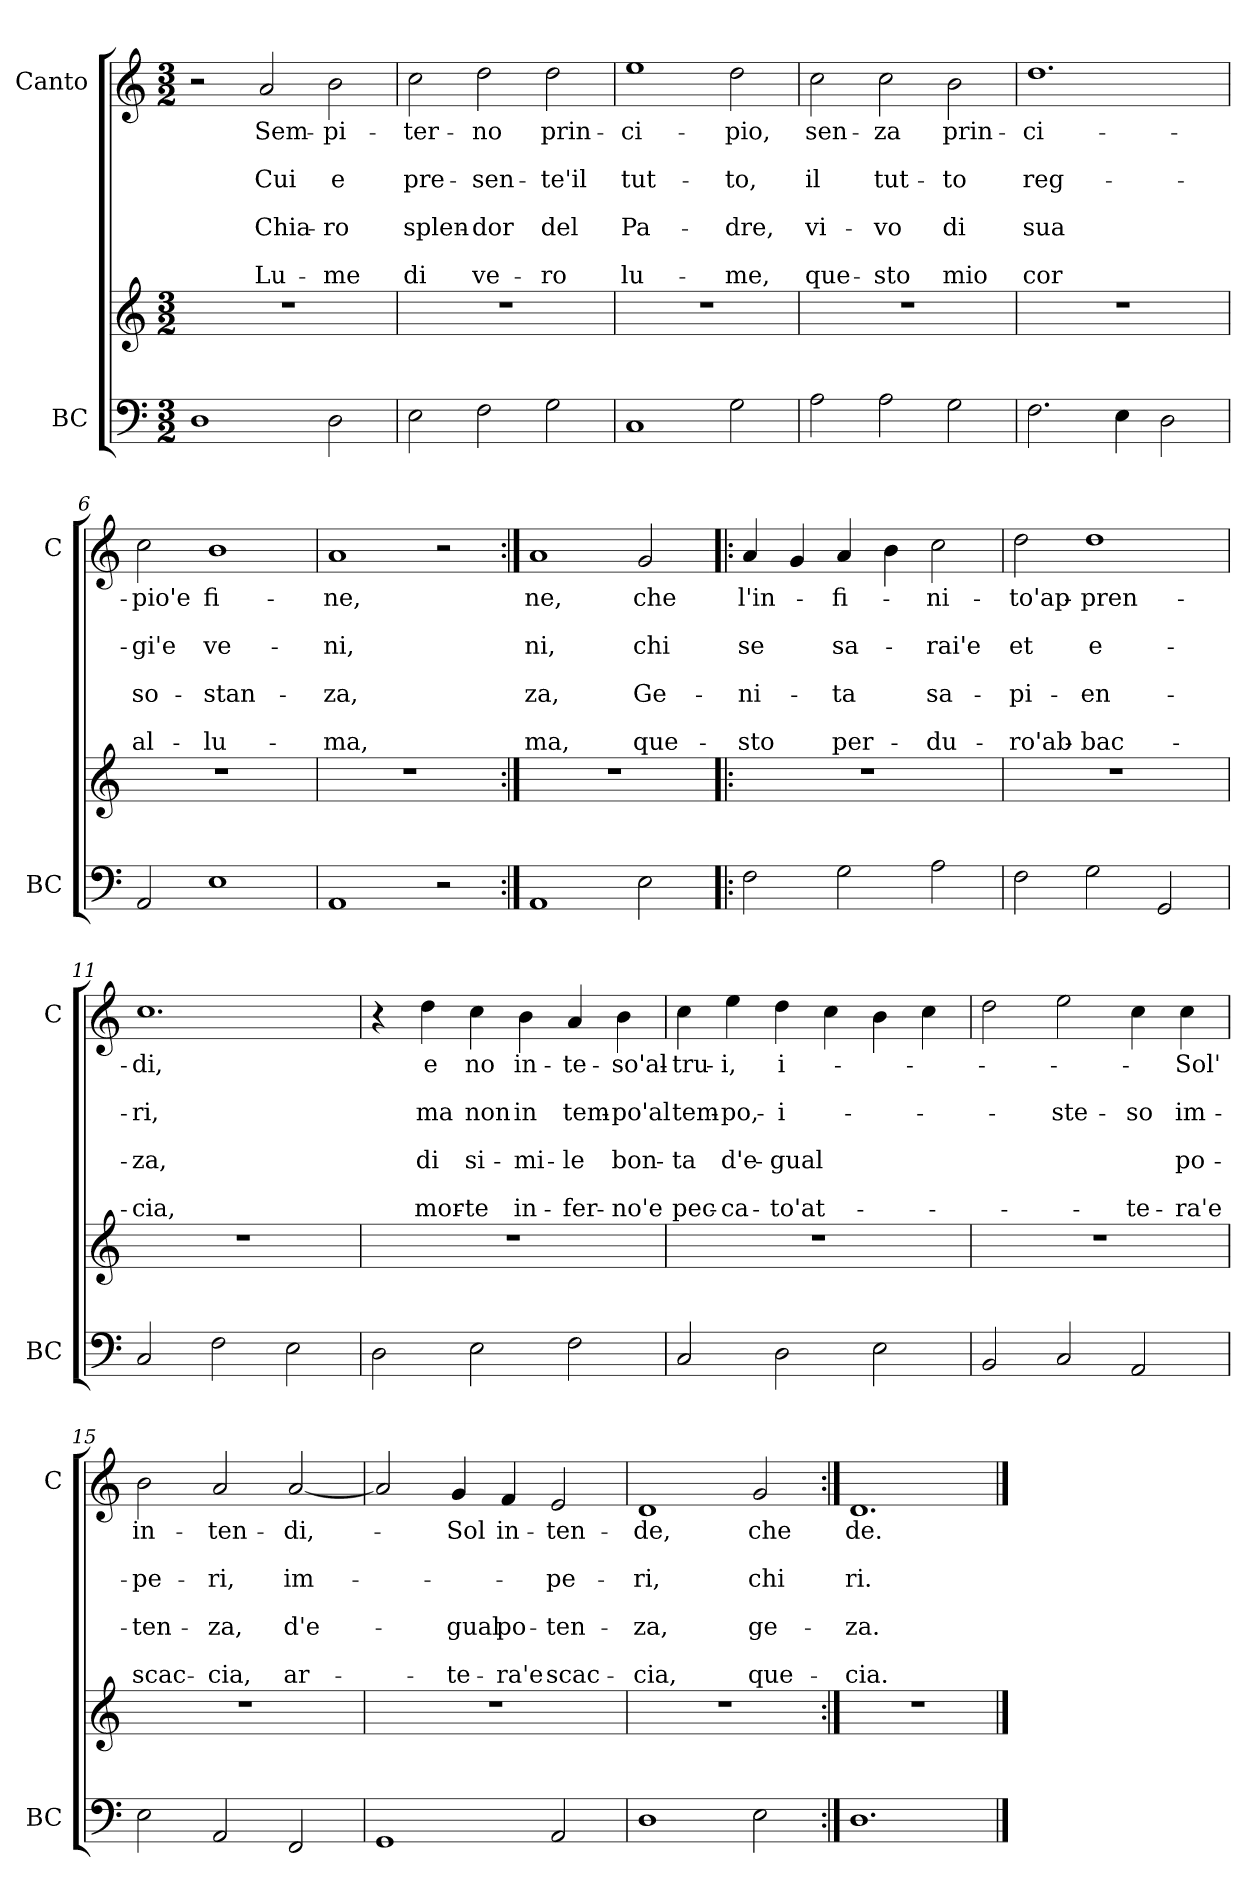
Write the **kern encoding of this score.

**kern	**kern	**kern	**text	**text	**text	**text	**text	**text	**text
*part2	*part2	*part1	*part1	*part1	*part1	*part1	*part1	*part1	*part1
*staff3	*staff2	*staff1	*staff1	*staff1	*staff1	*staff1	*staff1	*staff1	*staff1
*I"BC	*	*I"Canto	*	*	*	*	*	*	*
*I'BC	*	*I'C	*	*	*	*	*	*	*
*clefF4	*clefG2	*clefG2	*	*	*	*	*	*	*
*k[]	*k[]	*k[]	*	*	*	*	*	*	*
*C:	*C:	*C:	*	*	*	*	*	*	*
*M3/2	*M3/2	*M3/2	*	*	*	*	*	*	*
=1	=1	=1	=1	=1	=1	=1	=1	=1	=1
1D	1.r	2r	.	.	.	.	.	.	.
!	!	!	!LO:LY:b	!	!LO:LY:b	!	!LO:LY:b	!	!LO:LY:b
.	.	2a/	Sem-	.	Cui	.	Chia-	.	Lu-
!	!	!	!LO:LY:b	!	!LO:LY:b	!	!LO:LY:b	!	!LO:LY:b
2D\	.	2b\	-pi-	.	e	.	-ro	.	-me
=2	=2	=2	=2	=2	=2	=2	=2	=2	=2
!	!	!	!LO:LY:b	!	!LO:LY:b	!	!LO:LY:b	!	!LO:LY:b
2E\	1.r	2cc\	-ter-	.	pre-	.	splen-	.	di
!	!	!	!LO:LY:b	!	!LO:LY:b	!	!LO:LY:b	!	!LO:LY:b
2F\	.	2dd\	-no	.	-sen-	.	-dor	.	ve-
!	!	!	!LO:LY:b	!	!LO:LY:b	!	!LO:LY:b	!	!LO:LY:b
2G\	.	2dd\	prin-	.	-te'il	.	del	.	-ro
=3	=3	=3	=3	=3	=3	=3	=3	=3	=3
!	!	!	!LO:LY:b	!	!LO:LY:b	!	!LO:LY:b	!	!LO:LY:b
1C	1.r	1ee	-ci-	.	tut-	.	Pa-	.	lu-
!	!	!	!LO:LY:b	!	!LO:LY:b	!	!LO:LY:b	!	!LO:LY:b
2G\	.	2dd\	-pio,	.	-to,	.	-dre,	.	-me,
=4	=4	=4	=4	=4	=4	=4	=4	=4	=4
!	!	!	!LO:LY:b	!	!LO:LY:b	!	!LO:LY:b	!	!LO:LY:b
2A\	1.r	2cc\	sen-	.	il	.	vi-	.	que-
!	!	!	!LO:LY:b	!	!LO:LY:b	!	!LO:LY:b	!	!LO:LY:b
2A\	.	2cc\	-za	.	tut-	.	-vo	.	-sto
!	!	!	!LO:LY:b	!	!LO:LY:b	!	!LO:LY:b	!	!LO:LY:b
2G\	.	2b\	prin-	.	-to	.	di	.	mio
!!LO:LB:g=z
=5	=5	=5	=5	=5	=5	=5	=5	=5	=5
!	!	!	!LO:LY:b	!	!LO:LY:b	!	!LO:LY:b	!	!LO:LY:b
2.F\	1.r	1.dd	-ci-	.	reg-	.	sua	.	cor
4E\	.	.	.	.	.	.	.	.	.
2D\	.	.	.	.	.	.	.	.	.
=6	=6	=6	=6	=6	=6	=6	=6	=6	=6
!	!	!	!LO:LY:b	!	!LO:LY:b	!	!LO:LY:b	!	!LO:LY:b
2AA/	1.r	2cc\	-pio'e	.	-gi'e	.	so-	.	al-
!	!	!	!LO:LY:b	!	!LO:LY:b	!	!LO:LY:b	!	!LO:LY:b
1E	.	1b	fi-	.	ve-	.	-stan-	.	-lu-
=7	=7	=7	=7	=7	=7	=7	=7	=7	=7
!	!	!	!LO:LY:b	!	!LO:LY:b	!	!LO:LY:b	!	!LO:LY:b
1AA	1.r	1a	-ne,	.	-ni,	.	-za,	.	-ma,
2r	.	2r	.	.	.	.	.	.	.
=8:|!	=8:|!	=8:|!	=8:|!	=8:|!	=8:|!	=8:|!	=8:|!	=8:|!	=8:|!
!	!	!	!LO:LY:b	!	!LO:LY:b	!	!LO:LY:b	!	!LO:LY:b
1AA	1.r	1a	ne,	.	ni,	.	za,	.	ma,
!	!	!	!LO:LY:b	!	!LO:LY:b	!	!LO:LY:b	!	!LO:LY:b
2E\	.	2g/	che	.	chi	.	Ge-	.	que-
=9!|:	=9!|:	=9!|:	=9!|:	=9!|:	=9!|:	=9!|:	=9!|:	=9!|:	=9!|:
!	!	!	!LO:LY:b	!	!LO:LY:b	!	!LO:LY:b	!	!LO:LY:b
2F\	1.r	4a/	l'in-	.	se	.	-ni-	.	-sto
.	.	4g/	.	.	.	.	.	.	.
!	!	!	!LO:LY:b	!	!LO:LY:b	!	!LO:LY:b	!	!LO:LY:b
2G\	.	4a/	-fi-	.	sa-	.	-ta	.	per-
.	.	4b\	.	.	.	.	.	.	.
!	!	!	!LO:LY:b	!	!LO:LY:b	!	!LO:LY:b	!	!LO:LY:b
2A\	.	2cc\	-ni-	.	-rai'e	.	sa-	.	-du-
!!LO:PB:g=z
=10	=10	=10	=10	=10	=10	=10	=10	=10	=10
!	!	!	!LO:LY:b	!	!LO:LY:b	!	!LO:LY:b	!	!LO:LY:b
2F\	1.r	2dd\	-to'ap-	.	et	.	-pi-	.	-ro'ab-
!	!	!	!LO:LY:b	!	!LO:LY:b	!	!LO:LY:b	!	!LO:LY:b
2G\	.	1dd	-pren-	.	e-	.	-en-	.	-bac-
2GG/	.	.	.	.	.	.	.	.	.
=11	=11	=11	=11	=11	=11	=11	=11	=11	=11
!	!	!	!LO:LY:b	!	!LO:LY:b	!	!LO:LY:b	!	!LO:LY:b
2C/	1.r	1.cc	-di,	.	-ri,	.	-za,	.	-cia,
2F\	.	.	.	.	.	.	.	.	.
2E\	.	.	.	.	.	.	.	.	.
=12	=12	=12	=12	=12	=12	=12	=12	=12	=12
2D\	1.r	4r	.	.	.	.	.	.	.
!	!	!	!LO:LY:b	!	!LO:LY:b	!	!LO:LY:b	!	!LO:LY:b
.	.	4dd\	e	.	ma	.	di	.	mor-
!	!	!	!LO:LY:b	!	!LO:LY:b	!	!LO:LY:b	!	!LO:LY:b
2E\	.	4cc\	no	.	non	.	si-	.	-te
!	!	!	!LO:LY:b	!	!LO:LY:b	!	!LO:LY:b	!	!LO:LY:b
.	.	4b\	in-	.	in	.	-mi-	.	in-
!	!	!	!LO:LY:b	!	!LO:LY:b	!	!LO:LY:b	!	!LO:LY:b
2F\	.	4a/	-te-	.	tem-	.	-le	.	-fer-
!	!	!	!LO:LY:b	!	!LO:LY:b	!	!LO:LY:b	!	!LO:LY:b
.	.	4b\	-so'al-	.	-po'al	.	bon-	.	-no'e
=13	=13	=13	=13	=13	=13	=13	=13	=13	=13
!	!	!	!LO:LY:b	!	!LO:LY:b	!	!LO:LY:b	!	!LO:LY:b
2C/	1.r	4cc\	-tru-	.	tem-	.	-ta	.	pec-
!	!	!	!LO:LY:b	!	!LO:LY:b	!	!LO:LY:b	!	!LO:LY:b
.	.	4ee\	-i,	.	-po,-	.	d'e-	.	-ca-
!	!	!	!LO:LY:b	!	!LO:LY:b	!	!LO:LY:b	!	!LO:LY:b
2D\	.	4dd\	i-	.	-i-	.	-gual	.	-to'at-
.	.	4cc\	.	.	.	.	.	.	.
2E\	.	4b\	.	.	.	.	.	.	.
.	.	4cc\	.	.	.	.	.	.	.
!!LO:LB:g=z
=14	=14	=14	=14	=14	=14	=14	=14	=14	=14
2BB/	1.r	2dd\	.	.	.	.	.	.	.
!	!	!	!	!	!LO:LY:b	!	!	!	!
2C/	.	2ee\	.	.	-ste-	.	.	.	.
!	!	!	!	!	!LO:LY:b	!	!	!	!LO:LY:b
2AA/	.	4cc\	.	.	-so	.	.	.	-te-
!	!	!	!LO:LY:b	!	!LO:LY:b	!	!LO:LY:b	!	!LO:LY:b
.	.	4cc\	Sol'	.	im-	.	po-	.	-ra'e
=15	=15	=15	=15	=15	=15	=15	=15	=15	=15
!	!	!	!LO:LY:b	!	!LO:LY:b	!	!LO:LY:b	!	!LO:LY:b
2E\	1.r	2b\	in-	.	-pe-	.	-ten-	.	scac-
!	!	!	!LO:LY:b	!	!LO:LY:b	!	!LO:LY:b	!	!LO:LY:b
2AA/	.	2a/	-ten-	.	-ri,	.	-za,	.	-cia,
!	!	!	!LO:LY:b	!	!LO:LY:b	!	!LO:LY:b	!	!LO:LY:b
2FF/	.	[2a/	-di,-	.	im-	.	d'e-	.	ar-
=16	=16	=16	=16	=16	=16	=16	=16	=16	=16
1GG	1.r	2a/]	.	.	.	.	.	.	.
!	!	!	!LO:LY:b	!	!	!	!LO:LY:b	!	!LO:LY:b
.	.	4g/	-Sol	.	.	.	-gual	.	-te-
!	!	!	!LO:LY:b	!	!	!	!LO:LY:b	!	!LO:LY:b
.	.	4f/	in-	.	.	.	po-	.	-ra'e
!	!	!	!LO:LY:b	!	!LO:LY:b	!	!LO:LY:b	!	!LO:LY:b
2AA/	.	2e/	-ten-	.	-pe-	.	-ten-	.	scac-
=17	=17	=17	=17	=17	=17	=17	=17	=17	=17
!	!	!	!LO:LY:b	!	!LO:LY:b	!	!LO:LY:b	!	!LO:LY:b
1D	1.r	1d	-de,	.	-ri,	.	-za,	.	-cia,
!	!	!	!LO:LY:b	!	!LO:LY:b	!	!LO:LY:b	!	!LO:LY:b
2E\	.	2g/	che	.	chi	.	ge-	.	que-
=18:|!	=18:|!	=18:|!	=18:|!	=18:|!	=18:|!	=18:|!	=18:|!	=18:|!	=18:|!
!	!	!	!LO:LY:b	!	!LO:LY:b	!	!LO:LY:b	!	!LO:LY:b
1.D	1.r	1.d	de.	.	ri.	.	-za.	.	-cia.
==	==	==	==	==	==	==	==	==	==
*-	*-	*-	*-	*-	*-	*-	*-	*-	*-
